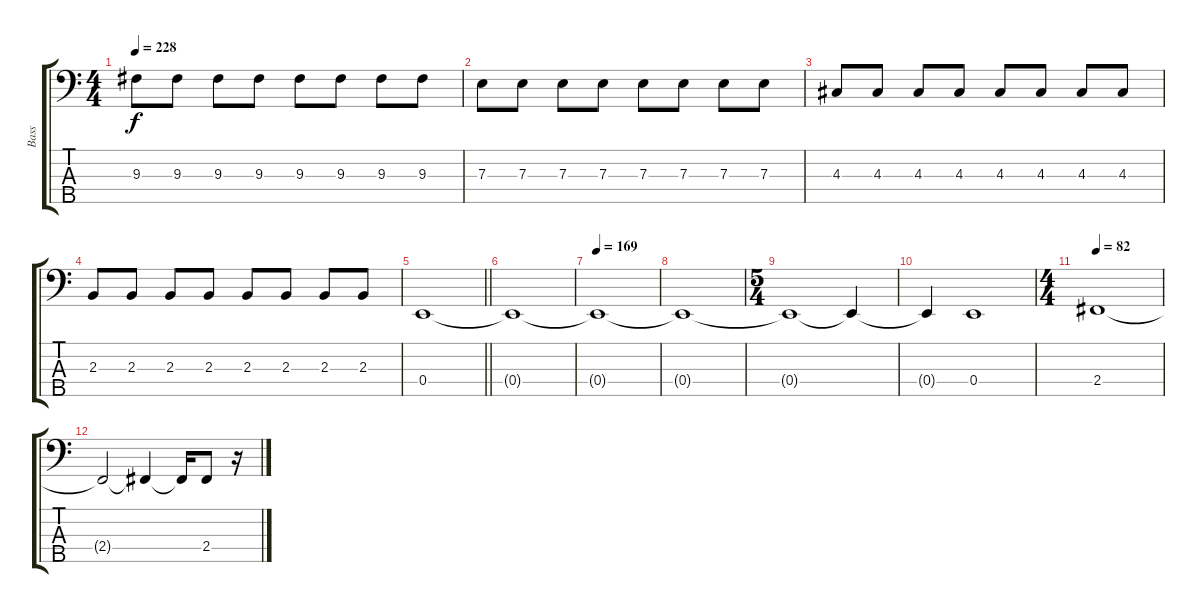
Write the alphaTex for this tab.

\track ("Bass" "Bass") {instrument electricbassfinger}
\staff {score tabs}
\tuning (G2 D2 A1 E1 B0) {hide}
\ts (4 4)
\tempo 228
\clef f4
\ks c
9.3.8{dy f} 9.3.8 9.3.8 9.3.8 9.3.8 9.3.8 9.3.8 9.3.8 |
7.3.8 7.3.8 7.3.8 7.3.8 7.3.8 7.3.8 7.3.8 7.3.8 |
4.3.8 4.3.8 4.3.8 4.3.8 4.3.8 4.3.8 4.3.8 4.3.8 |
2.3.8 2.3.8 2.3.8 2.3.8 2.3.8 2.3.8 2.3.8 2.3.8 |
\barLineRight lightlight
0.4.1 |
0.4{t}.1 |
\tempo 169
0.4{t}.1 |
0.4{t}.1 |
\ts (5 4)
0.4{t}.1 0.4{t}.4 |
0.4{t}.4 0.4.1 |
\ts (4 4)
\tempo 82
2.4.1 |
2.4{t}.2 2.4{t}.4 2.4{t}.16 2.4.8 r.16
